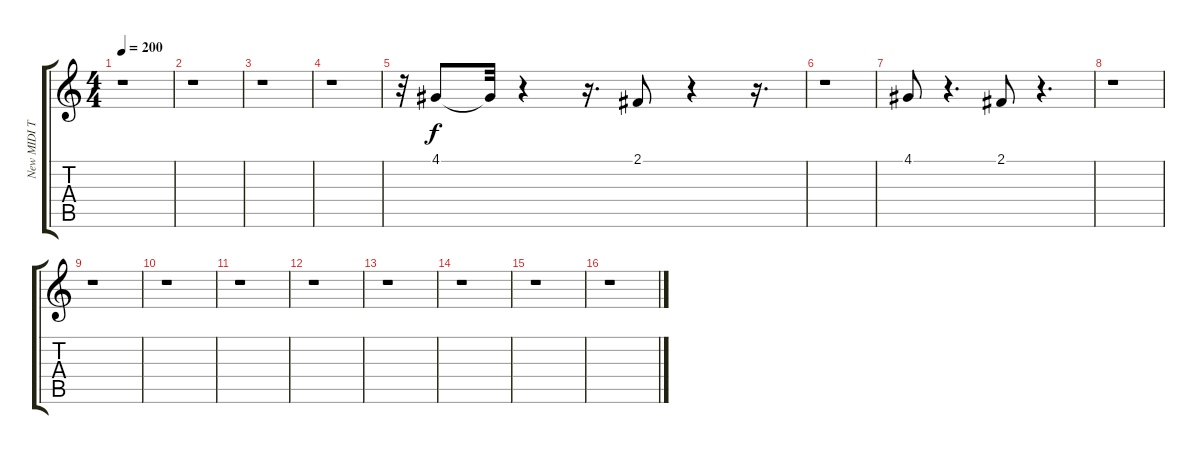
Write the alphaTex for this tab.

\track ("New MIDI Track" "New MIDI T") {instrument tubularbells}
\staff {score tabs}
\tuning (E4 B3 G3 D3 A2 E2) {hide}
\ts (4 4)
\tempo 200
\clef g2
\ks c
r.1{dy f instrument tubularbells} |
r.1 |
r.1 |
r.1 |
r.32 4.1.8 4.1{t}.32 r.4 r.16{d} 2.1.8 r.4 r.16{d} |
r.1 |
4.1.8 r.4{d} 2.1.8 r.4{d} |
r.1 |
r.1 |
r.1 |
r.1 |
r.1 |
r.1 |
r.1 |
r.1 |
r.1
